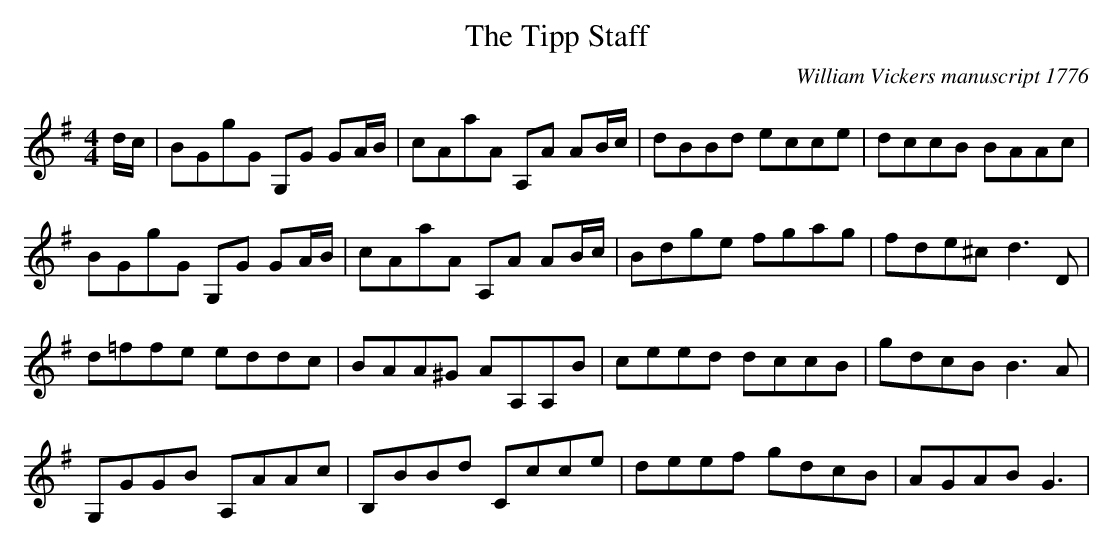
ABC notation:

X:1
T:Tipp Staff, The
C:William Vickers manuscript 1776
M:4/4
L:1/8
K:G
d/c/|BGgG G,G GA/2B/2|cAaA A,A AB/2c/2|dBBd ecce|dccB BAAc|
BGgG G,G GA/2B/2|cAaA A,A AB/2c/2|Bdge fgag|fde^c d3 D|
d=ffe eddc| BAA^G AA,A,B|ceed dccB|gdcB B3 A|
G,GGB A,AAc|B,BBd Ccce|deef gdcB|AGAB G3|
W:
W:
